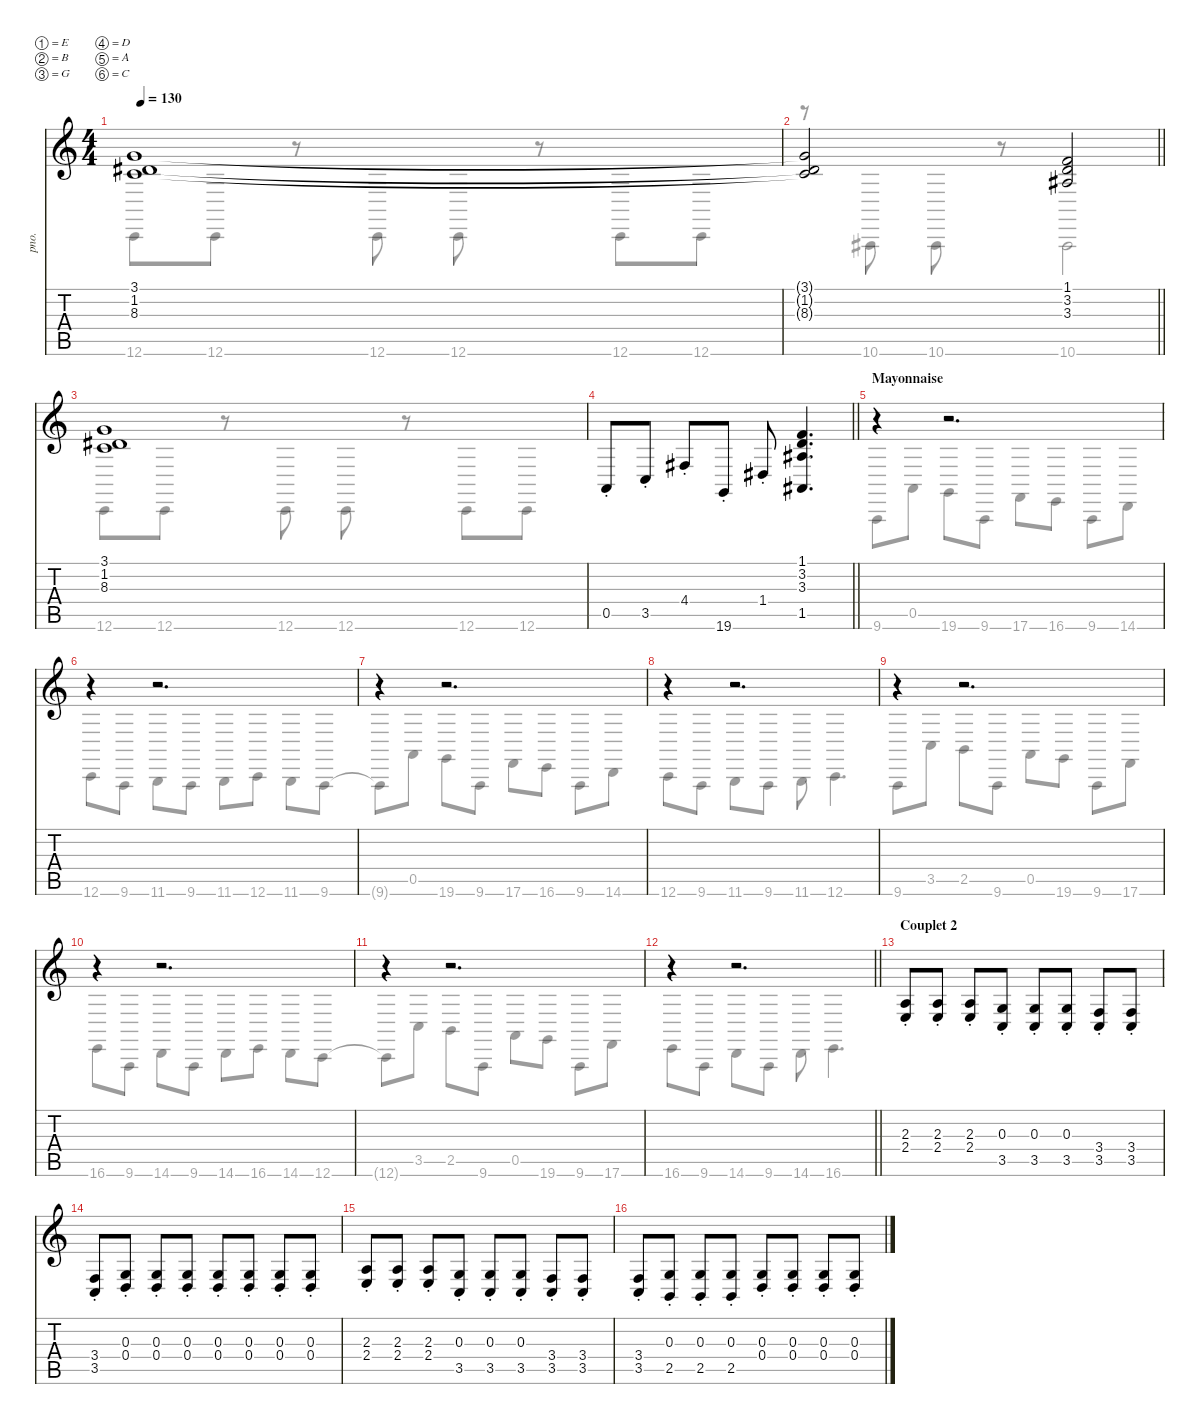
\defaultSystemsLayout 4
\hideDynamics
\bracketExtendMode nobrackets
\otherSystemsTrackNameOrientation horizontal
\track ("Reney" "pno.") {instrument brightacousticpiano}
\staff {score tabs}
\tuning (E4 B3 G3 D3 A2 C1)
\voice
\ts (4 4)
\tempo 130
\clef g2
\ks c
(3.1 1.2 8.3{acc #}).1{dy f} |
\barLineRight lightlight
(3.1{t} 1.2{t} 8.3{t acc #}).2 (1.1 3.2 3.3{acc #}).2 |
(3.1 1.2 8.3{acc #}).1 |
\barLineRight lightlight
0.5{st}.8 3.5{st}.8 4.4{st acc #}.8 19.6{st}.8 1.4{st acc #}.8 (1.1 3.2 3.3{acc #} 1.5{acc #}).4{d} |
\section ("" "Mayonnaise")
r.4 r.2{d} |
r.4 r.2{d} |
r.4 r.2{d} |
r.4 r.2{d} |
r.4 r.2{d} |
r.4 r.2{d} |
r.4 r.2{d} |
\barLineRight lightlight
r.4 r.2{d} |
\section ("" "Couplet 2")
(2.3{st} 2.4{st}).8{instrument rockorgan} (2.3{st} 2.4{st}).8 (2.3{st} 2.4{st}).8 (0.3{st} 3.5{st}).8 (0.3{st} 3.5{st}).8 (0.3{st} 3.5{st}).8 (3.4{st} 3.5{st}).8 (3.4{st} 3.5{st}).8 |
(3.4{st} 3.5{st}).8 (0.3{st} 0.4{st}).8 (0.3{st} 0.4{st}).8 (0.3{st} 0.4{st}).8 (0.3{st} 0.4{st}).8 (0.3{st} 0.4{st}).8 (0.3{st} 0.4{st}).8 (0.3{st} 0.4{st}).8 |
(2.3{st} 2.4{st}).8 (2.3{st} 2.4{st}).8 (2.3{st} 2.4{st}).8 (0.3{st} 3.5{st}).8 (0.3{st} 3.5{st}).8 (0.3{st} 3.5{st}).8 (3.4{st} 3.5{st}).8 (3.4{st} 3.5{st}).8 |
(3.4{st} 3.5{st}).8 (0.3{st} 2.5).8 (0.3{st} 2.5).8 (0.3{st} 2.5).8 (0.3{st} 0.4{st}).8 (0.3{st} 0.4{st}).8 (0.3{st} 0.4{st}).8 (0.3{st} 0.4{st}).8
\voice
\clef g2
\ottava regular
\simile none
\ks c
12.6.8{dy f} 12.6.8 r.8 12.6.8 12.6.8 r.8 12.6.8 12.6.8 |
\barLineRight lightlight
r.8 10.6{acc #}.8 10.6{acc #}.8 r.8 10.6{acc #}.2 |
12.6.8 12.6.8 r.8 12.6.8 12.6.8 r.8 12.6.8 12.6.8 |
\barLineRight lightlight
|
9.6.8 0.5.8 19.6.8 9.6.8 17.6.8 16.6.8 9.6.8 14.6.8 |
12.6.8 9.6.8 11.6.8 9.6.8 11.6.8 12.6.8 11.6.8 9.6.8 |
9.6{t}.8 0.5.8 19.6.8 9.6.8 17.6.8 16.6.8 9.6.8 14.6.8 |
12.6.8 9.6.8 11.6.8 9.6.8 11.6.8 12.6.4{d} |
9.6.8 3.5.8 2.5.8 9.6.8 0.5.8 19.6.8 9.6.8 17.6.8 |
16.6.8 9.6.8 14.6.8 9.6.8 14.6.8 16.6.8 14.6.8 12.6.8 |
12.6{t}.8 3.5.8 2.5.8 9.6.8 0.5.8 19.6.8 9.6.8 17.6.8 |
\barLineRight lightlight
16.6.8 9.6.8 14.6.8 9.6.8 14.6.8 16.6.4{d} |
|
|
|
